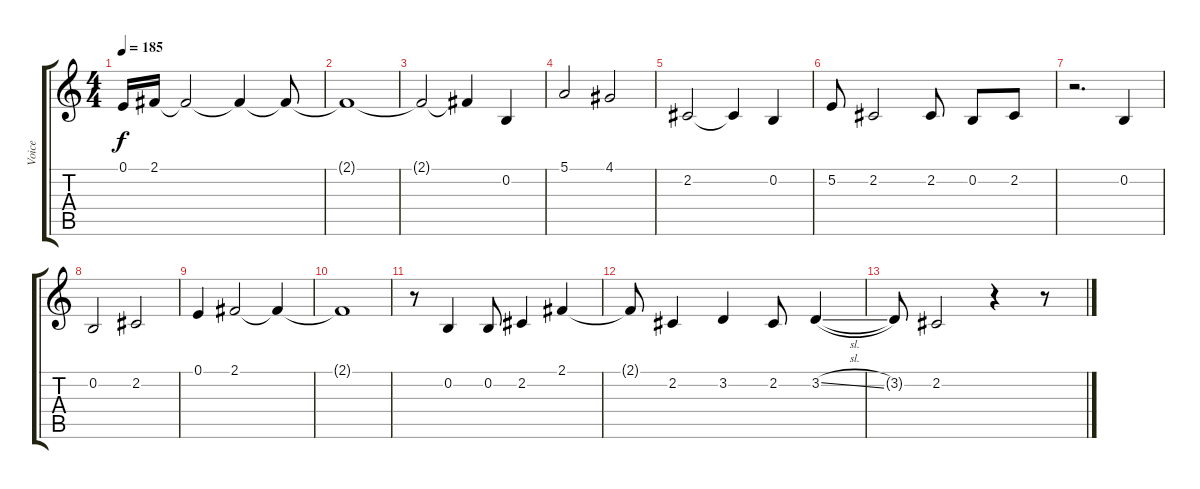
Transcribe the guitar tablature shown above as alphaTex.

\track ("Voice" "Voice") {instrument oboe}
\staff {score tabs}
\tuning (E4 B3 G3 D3 A2 E2) {hide}
\ts (4 4)
\tempo 185
\clef g2
\ks c
0.1.16{dy f} 2.1.16 2.1{t}.2 2.1{t}.4 2.1{t}.8 |
2.1{t}.1 |
2.1{t}.2 2.1{t}.4 0.2.4 |
5.1.2 4.1.2 |
2.2.2 2.2{t}.4 0.2.4 |
5.2.8 2.2.2 2.2.8 0.2.8 2.2.8 |
r.2{d} 0.2.4 |
0.2.2 2.2.2 |
0.1.4 2.1.2 2.1{t}.4 |
2.1{t}.1 |
r.8 0.2.4 0.2.8 2.2.4 2.1.4 |
2.1{t}.8 2.2.4 3.2.4 2.2.8 3.2{sl}.4 |
3.2{t}.8 2.2.2 r.4 r.8
